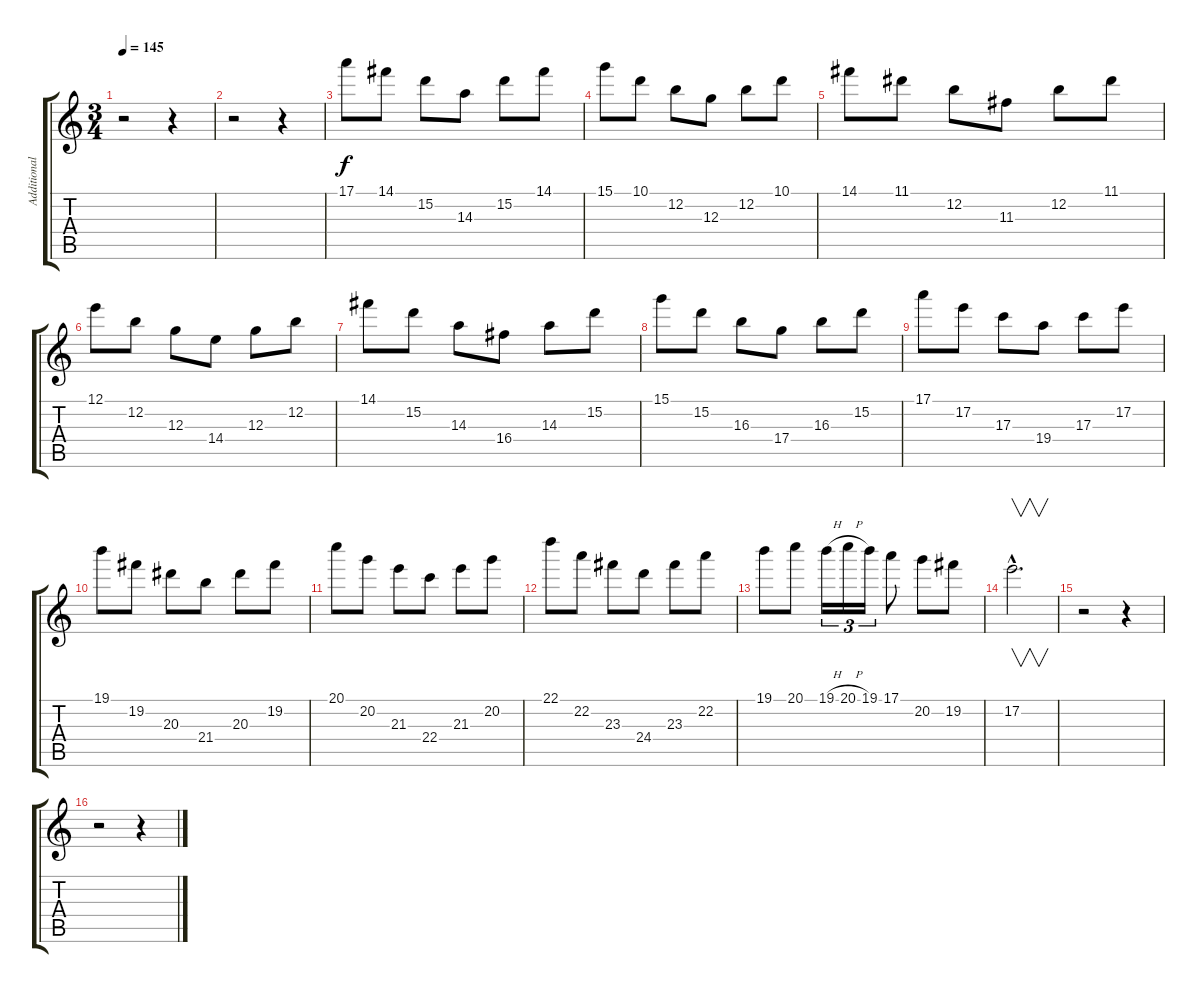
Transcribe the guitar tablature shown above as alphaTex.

\track ("Additional Guitar" "Additional") {instrument distortionguitar}
\staff {score tabs}
\tuning (E4 B3 G3 D3 A2 E2) {hide}
\ts (3 4)
\tempo 145
\clef g2
\ks c
r.2{dy f} r.4 |
r.2 r.4 |
17.1.8 14.1.8 15.2.8 14.3.8 15.2.8 14.1.8 |
15.1.8 10.1.8 12.2.8 12.3.8 12.2.8 10.1.8 |
14.1.8 11.1.8 12.2.8 11.3.8 12.2.8 11.1.8 |
12.1.8 12.2.8 12.3.8 14.4.8 12.3.8 12.2.8 |
14.1.8 15.2.8 14.3.8 16.4.8 14.3.8 15.2.8 |
15.1.8 15.2.8 16.3.8 17.4.8 16.3.8 15.2.8 |
17.1.8 17.2.8 17.3.8 19.4.8 17.3.8 17.2.8 |
19.1.8 19.2.8 20.3.8 21.4.8 20.3.8 19.2.8 |
20.1.8 20.2.8 21.3.8 22.4.8 21.3.8 20.2.8 |
22.1.8 22.2.8 23.3.8 24.4.8 23.3.8 22.2.8 |
19.1.8 20.1.8 19.1{h}.16{tu (3 2)} 20.1{h}.16{tu (3 2)} 19.1.16{tu (3 2)} 17.1.8 20.2.8 19.2.8 |
17.2{hac}.2{v d} |
r.2 r.4 |
r.2 r.4
